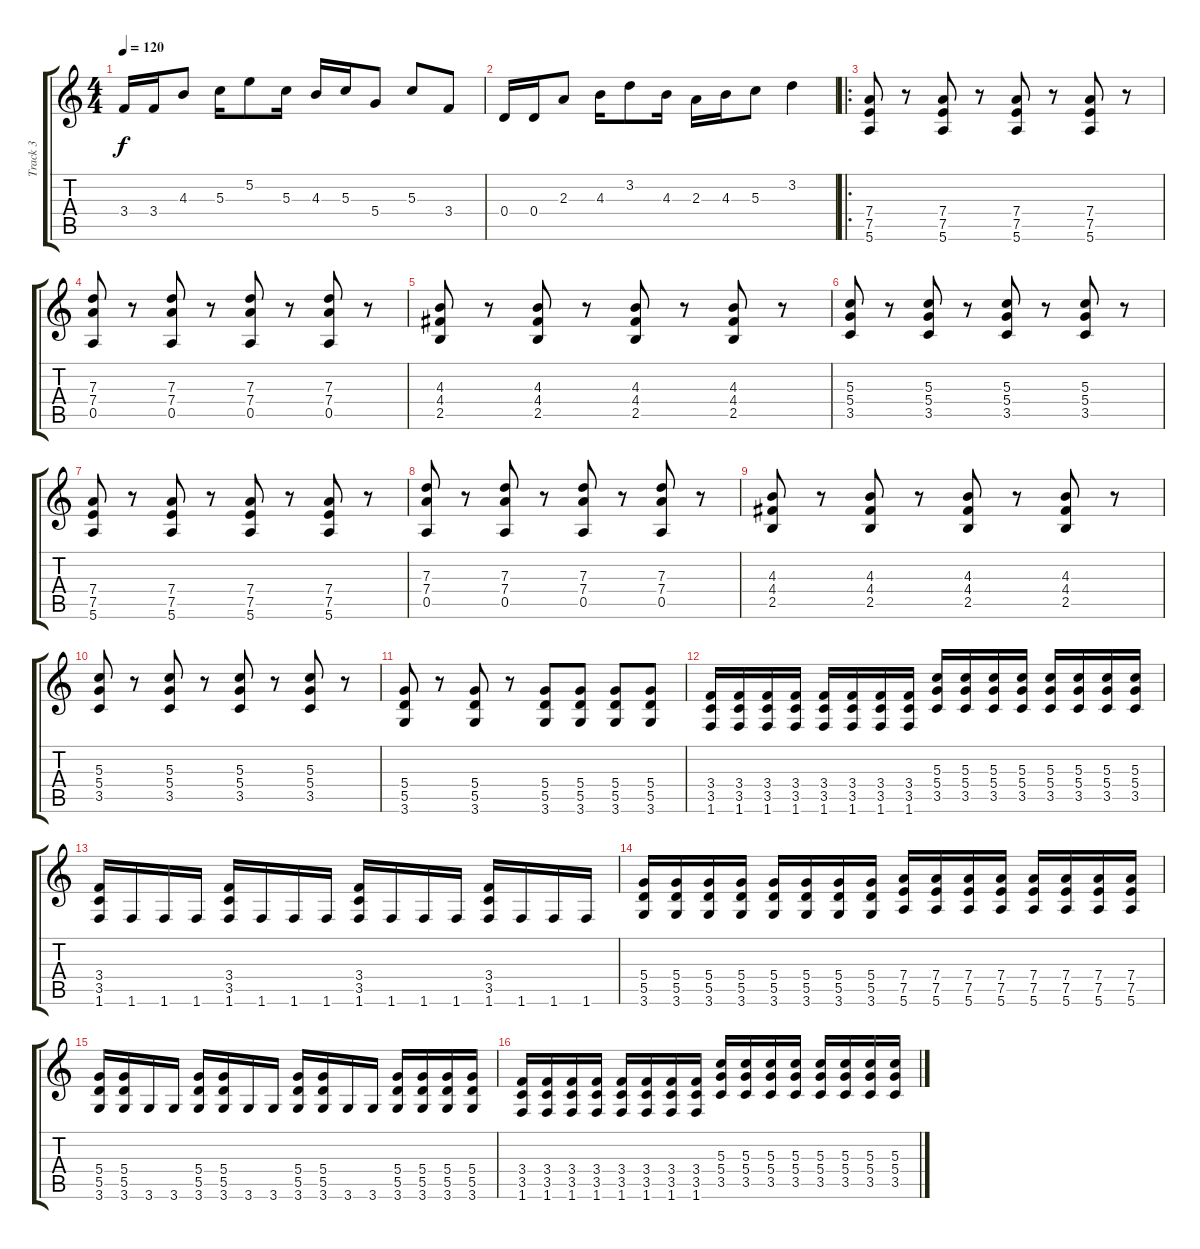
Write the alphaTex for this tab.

\track ("Track 3" "Track 3") {instrument distortionguitar}
\staff {score tabs}
\tuning (E4 B3 G3 D3 A2 E2) {hide}
\ts (4 4)
\tempo 120
\clef g2
\ks c
3.4.16{dy f} 3.4.16 4.3.8 5.3.16 5.2.8 5.3.16 4.3.16 5.3.16 5.4.8 5.3.8 3.4.8 |
0.4.16 0.4.16 2.3.8 4.3.16 3.2.8 4.3.16 2.3.16 4.3.16 5.3.8 3.2.4 |
\ro
(7.4 7.5 5.6).8 r.8 (7.4 7.5 5.6).8 r.8 (7.4 7.5 5.6).8 r.8 (7.4 7.5 5.6).8 r.8 |
(7.3 7.4 0.5).8 r.8 (7.3 7.4 0.5).8 r.8 (7.3 7.4 0.5).8 r.8 (7.3 7.4 0.5).8 r.8 |
(4.3 4.4 2.5).8 r.8 (4.3 4.4 2.5).8 r.8 (4.3 4.4 2.5).8 r.8 (4.3 4.4 2.5).8 r.8 |
(5.3 5.4 3.5).8 r.8 (5.3 5.4 3.5).8 r.8 (5.3 5.4 3.5).8 r.8 (5.3 5.4 3.5).8 r.8 |
(7.4 7.5 5.6).8 r.8 (7.4 7.5 5.6).8 r.8 (7.4 7.5 5.6).8 r.8 (7.4 7.5 5.6).8 r.8 |
(7.3 7.4 0.5).8 r.8 (7.3 7.4 0.5).8 r.8 (7.3 7.4 0.5).8 r.8 (7.3 7.4 0.5).8 r.8 |
(4.3 4.4 2.5).8 r.8 (4.3 4.4 2.5).8 r.8 (4.3 4.4 2.5).8 r.8 (4.3 4.4 2.5).8 r.8 |
(5.3 5.4 3.5).8 r.8 (5.3 5.4 3.5).8 r.8 (5.3 5.4 3.5).8 r.8 (5.3 5.4 3.5).8 r.8 |
(5.4 5.5 3.6).8 r.8 (5.4 5.5 3.6).8 r.8 (5.4 5.5 3.6).8 (5.4 5.5 3.6).8 (5.4 5.5 3.6).8 (5.4 5.5 3.6).8 |
(3.4 3.5 1.6).16 (3.4 3.5 1.6).16 (3.4 3.5 1.6).16 (3.4 3.5 1.6).16 (3.4 3.5 1.6).16 (3.4 3.5 1.6).16 (3.4 3.5 1.6).16 (3.4 3.5 1.6).16 (5.3 5.4 3.5).16 (5.3 5.4 3.5).16 (5.3 5.4 3.5).16 (5.3 5.4 3.5).16 (5.3 5.4 3.5).16 (5.3 5.4 3.5).16 (5.3 5.4 3.5).16 (5.3 5.4 3.5).16 |
(3.4 3.5 1.6).16 1.6.16 1.6.16 1.6.16 (3.4 3.5 1.6).16 1.6.16 1.6.16 1.6.16 (3.4 3.5 1.6).16 1.6.16 1.6.16 1.6.16 (3.4 3.5 1.6).16 1.6.16 1.6.16 1.6.16 |
(5.4 5.5 3.6).16 (5.4 5.5 3.6).16 (5.4 5.5 3.6).16 (5.4 5.5 3.6).16 (5.4 5.5 3.6).16 (5.4 5.5 3.6).16 (5.4 5.5 3.6).16 (5.4 5.5 3.6).16 (7.4 7.5 5.6).16 (7.4 7.5 5.6).16 (7.4 7.5 5.6).16 (7.4 7.5 5.6).16 (7.4 7.5 5.6).16 (7.4 7.5 5.6).16 (7.4 7.5 5.6).16 (7.4 7.5 5.6).16 |
(5.4 5.5 3.6).16 (5.4 5.5 3.6).16 3.6.16 3.6.16 (5.4 5.5 3.6).16 (5.4 5.5 3.6).16 3.6.16 3.6.16 (5.4 5.5 3.6).16 (5.4 5.5 3.6).16 3.6.16 3.6.16 (5.4 5.5 3.6).16 (5.4 5.5 3.6).16 (5.4 5.5 3.6).16 (5.4 5.5 3.6).16 |
(3.4 3.5 1.6).16 (3.4 3.5 1.6).16 (3.4 3.5 1.6).16 (3.4 3.5 1.6).16 (3.4 3.5 1.6).16 (3.4 3.5 1.6).16 (3.4 3.5 1.6).16 (3.4 3.5 1.6).16 (5.3 5.4 3.5).16 (5.3 5.4 3.5).16 (5.3 5.4 3.5).16 (5.3 5.4 3.5).16 (5.3 5.4 3.5).16 (5.3 5.4 3.5).16 (5.3 5.4 3.5).16 (5.3 5.4 3.5).16
